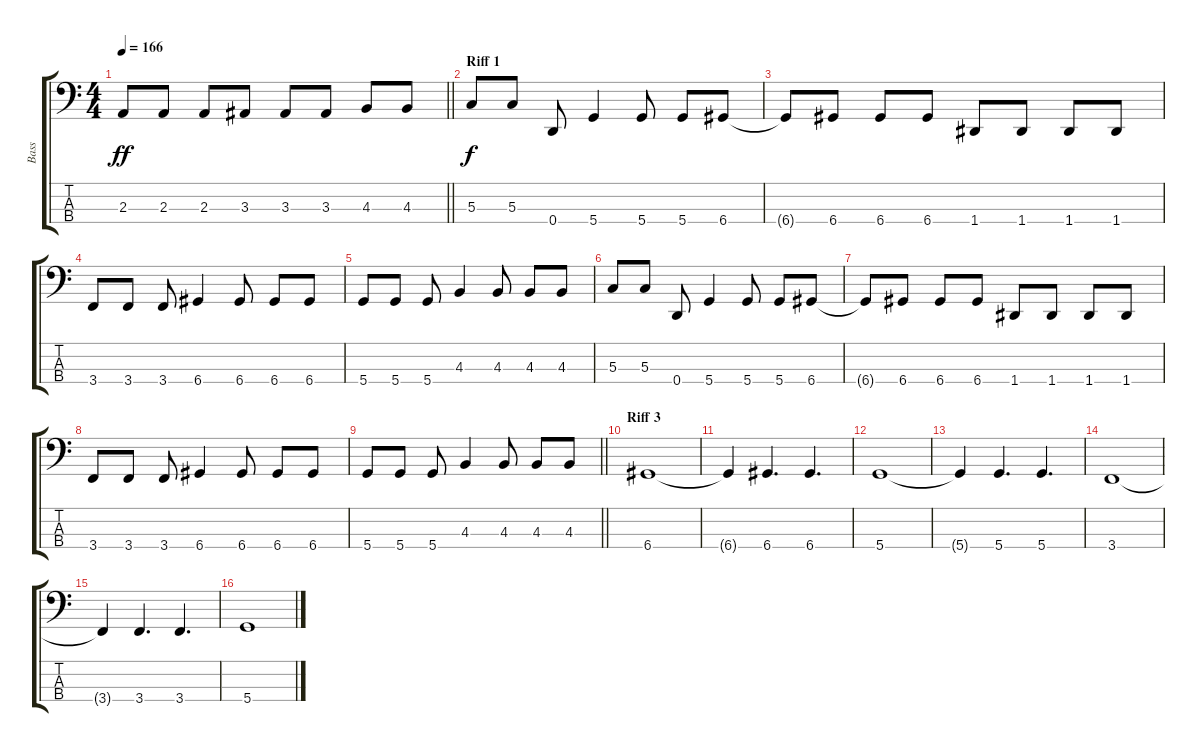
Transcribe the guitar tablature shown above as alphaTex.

\track ("Bass" "Bass") {instrument electricbassfinger}
\staff {score tabs}
\tuning (F2 C2 G1 D1) {hide}
\ts (4 4)
\tempo 166
\clef f4
\barLineRight lightlight
\ks c
2.3.8{dy ff} 2.3.8 2.3.8 3.3.8 3.3.8 3.3.8 4.3.8 4.3.8 |
\section ("" "Riff 1")
5.3.8{dy f} 5.3.8 0.4.8 5.4.4 5.4.8 5.4.8 6.4.8 |
6.4{t}.8 6.4.8 6.4.8 6.4.8 1.4.8 1.4.8 1.4.8 1.4.8 |
3.4.8 3.4.8 3.4.8 6.4.4 6.4.8 6.4.8 6.4.8 |
5.4.8 5.4.8 5.4.8 4.3.4 4.3.8 4.3.8 4.3.8 |
5.3.8 5.3.8 0.4.8 5.4.4 5.4.8 5.4.8 6.4.8 |
6.4{t}.8 6.4.8 6.4.8 6.4.8 1.4.8 1.4.8 1.4.8 1.4.8 |
3.4.8 3.4.8 3.4.8 6.4.4 6.4.8 6.4.8 6.4.8 |
\barLineRight lightlight
5.4.8 5.4.8 5.4.8 4.3.4 4.3.8 4.3.8 4.3.8 |
\section ("" "Riff 3")
6.4.1 |
6.4{t}.4 6.4.4{d} 6.4.4{d} |
5.4.1 |
5.4{t}.4 5.4.4{d} 5.4.4{d} |
3.4.1 |
3.4{t}.4 3.4.4{d} 3.4.4{d} |
5.4.1
